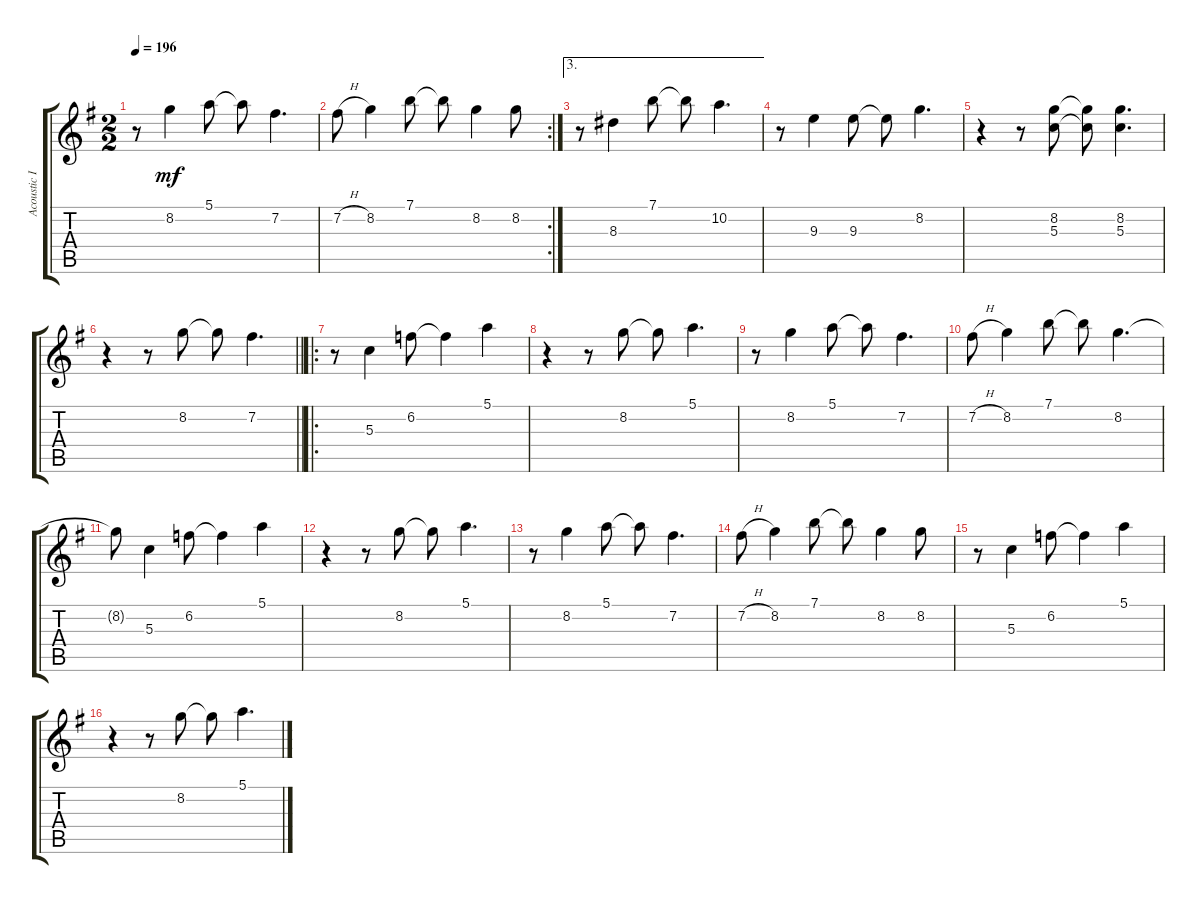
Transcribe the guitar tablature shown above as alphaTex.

\track ("Acoustic II" "Acoustic I") {instrument acousticguitarnylon}
\staff {score tabs}
\tuning (E4 B3 G3 D3 A2 E2) {hide}
\ts (2 2)
\tempo 196
\clef g2
\ks g
r.8{dy mf} 8.2.4 5.1.8 5.1{t}.8 7.2.4{d} |
\rc 2
7.2{h}.8 8.2.4 7.1.8 7.1{t}.8 8.2.4 8.2.8 |
\ae 3
r.8 8.3.4 7.1.8 7.1{t}.8 10.2.4{d} |
r.8 9.3.4 9.3.8 9.3{t}.8 8.2.4{d} |
r.4 r.8 (8.2 5.3).8 (8.2{t} 5.3{t}).8 (8.2 5.3).4{d} |
\barLineRight lightlight
r.4 r.8 8.2.8 8.2{t}.8 7.2.4{d} |
\ro
r.8 5.3.4 6.2.8 6.2{t}.4 5.1.4 |
r.4 r.8 8.2.8 8.2{t}.8 5.1.4{d} |
r.8 8.2.4 5.1.8 5.1{t}.8 7.2.4{d} |
7.2{h}.8 8.2.4 7.1.8 7.1{t}.8 8.2.4{d} |
8.2{t}.8 5.3.4 6.2.8 6.2{t}.4 5.1.4 |
r.4 r.8 8.2.8 8.2{t}.8 5.1.4{d} |
r.8 8.2.4 5.1.8 5.1{t}.8 7.2.4{d} |
7.2{h}.8 8.2.4 7.1.8 7.1{t}.8 8.2.4 8.2.8 |
r.8 5.3.4 6.2.8 6.2{t}.4 5.1.4 |
r.4 r.8 8.2.8 8.2{t}.8 5.1.4{d}
